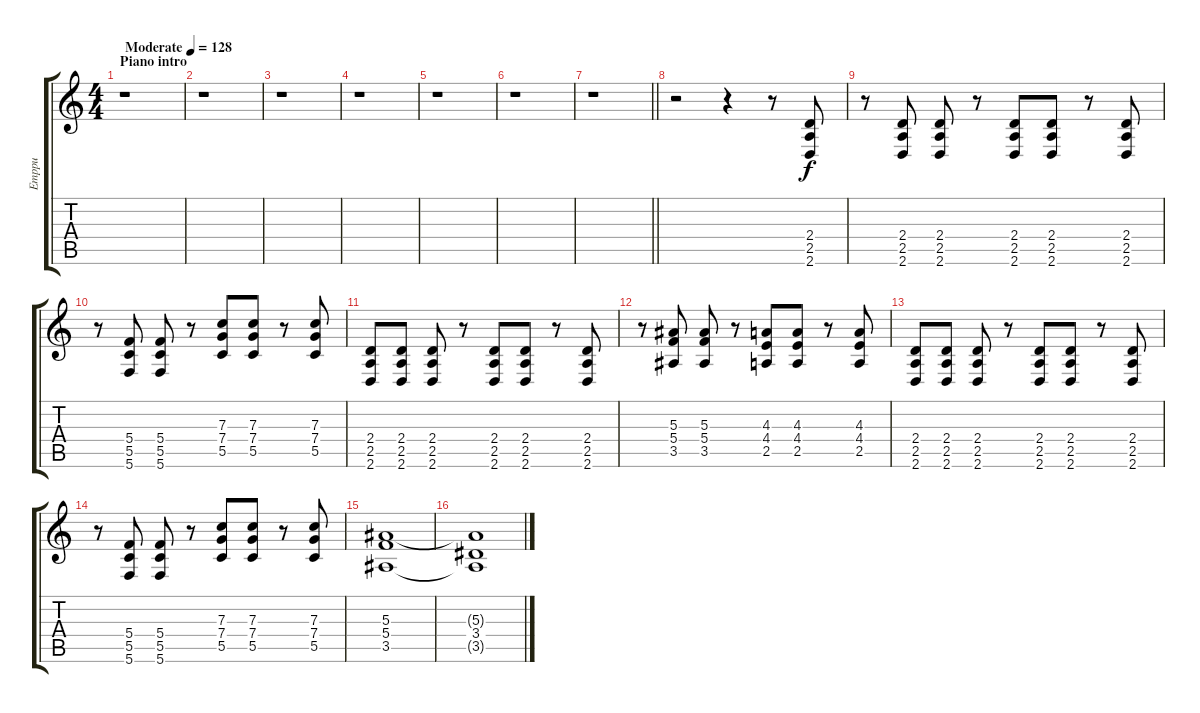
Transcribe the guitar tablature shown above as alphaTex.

\track ("Emppu" "Emppu") {instrument distortionguitar}
\staff {score tabs}
\tuning (D4 A3 F3 C3 G2 C2) {hide}
\ts (4 4)
\section ("" "Piano intro")
\tempo (128 "Moderate")
\clef g2
\ks c
r.1{dy f instrument distortionguitar} |
r.1 |
r.1 |
r.1 |
r.1 |
r.1 |
\barLineRight lightlight
r.1 |
r.2 r.4 r.8 (2.4 2.5 2.6).8 |
r.8 (2.4 2.5 2.6).8 (2.4 2.5 2.6).8 r.8 (2.4 2.5 2.6).8 (2.4 2.5 2.6).8 r.8 (2.4 2.5 2.6).8 |
r.8 (5.4 5.5 5.6).8 (5.4 5.5 5.6).8 r.8 (7.3 7.4 5.5).8 (7.3 7.4 5.5).8 r.8 (7.3 7.4 5.5).8 |
(2.4 2.5 2.6).8 (2.4 2.5 2.6).8 (2.4 2.5 2.6).8 r.8 (2.4 2.5 2.6).8 (2.4 2.5 2.6).8 r.8 (2.4 2.5 2.6).8 |
r.8 (5.3 5.4 3.5).8 (5.3 5.4 3.5).8 r.8 (4.3 4.4 2.5).8 (4.3 4.4 2.5).8 r.8 (4.3 4.4 2.5).8 |
(2.4 2.5 2.6).8 (2.4 2.5 2.6).8 (2.4 2.5 2.6).8 r.8 (2.4 2.5 2.6).8 (2.4 2.5 2.6).8 r.8 (2.4 2.5 2.6).8 |
r.8 (5.4 5.5 5.6).8 (5.4 5.5 5.6).8 r.8 (7.3 7.4 5.5).8 (7.3 7.4 5.5).8 r.8 (7.3 7.4 5.5).8 |
(5.3 5.4 3.5).1 |
(5.3{t} 3.4 3.5{t}).1
